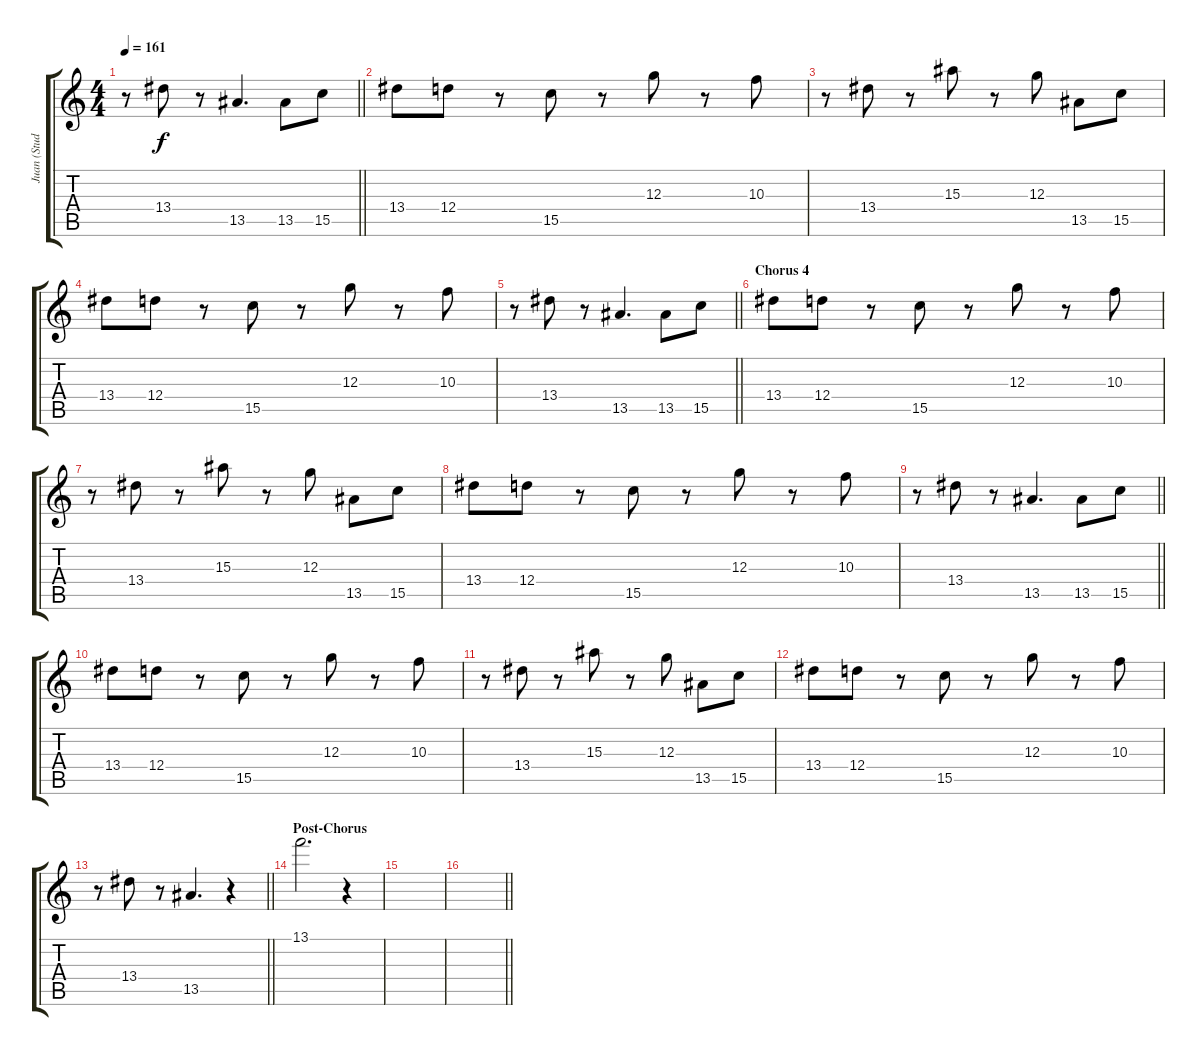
\track ("Juan (Studio)" "Juan (Stud") {instrument electricguitarmuted}
\staff {score tabs}
\tuning (E4 B3 G3 D3 A2 E2) {hide}
\ts (4 4)
\tempo 161
\clef g2
\barLineRight lightlight
\ks c
r.8{dy f} 13.4.8 r.8 13.5.4{d} 13.5.8 15.5.8 |
13.4.8 12.4.8 r.8 15.5.8 r.8 12.3.8 r.8 10.3.8 |
r.8 13.4.8 r.8 15.3.8 r.8 12.3.8 13.5.8 15.5.8 |
13.4.8 12.4.8 r.8 15.5.8 r.8 12.3.8 r.8 10.3.8 |
\barLineRight lightlight
r.8 13.4.8 r.8 13.5.4{d} 13.5.8 15.5.8 |
\section ("" "Chorus 4")
13.4.8 12.4.8 r.8 15.5.8 r.8 12.3.8 r.8 10.3.8 |
r.8 13.4.8 r.8 15.3.8 r.8 12.3.8 13.5.8 15.5.8 |
13.4.8 12.4.8 r.8 15.5.8 r.8 12.3.8 r.8 10.3.8 |
\barLineRight lightlight
r.8 13.4.8 r.8 13.5.4{d} 13.5.8 15.5.8 |
13.4.8 12.4.8 r.8 15.5.8 r.8 12.3.8 r.8 10.3.8 |
r.8 13.4.8 r.8 15.3.8 r.8 12.3.8 13.5.8 15.5.8 |
13.4.8 12.4.8 r.8 15.5.8 r.8 12.3.8 r.8 10.3.8 |
\barLineRight lightlight
r.8 13.4.8 r.8 13.5.4{d} r.4{volume 0} |
\section ("" "Post-Chorus")
13.1.2{d volume 13} r.4 |
|
\barLineRight lightlight
